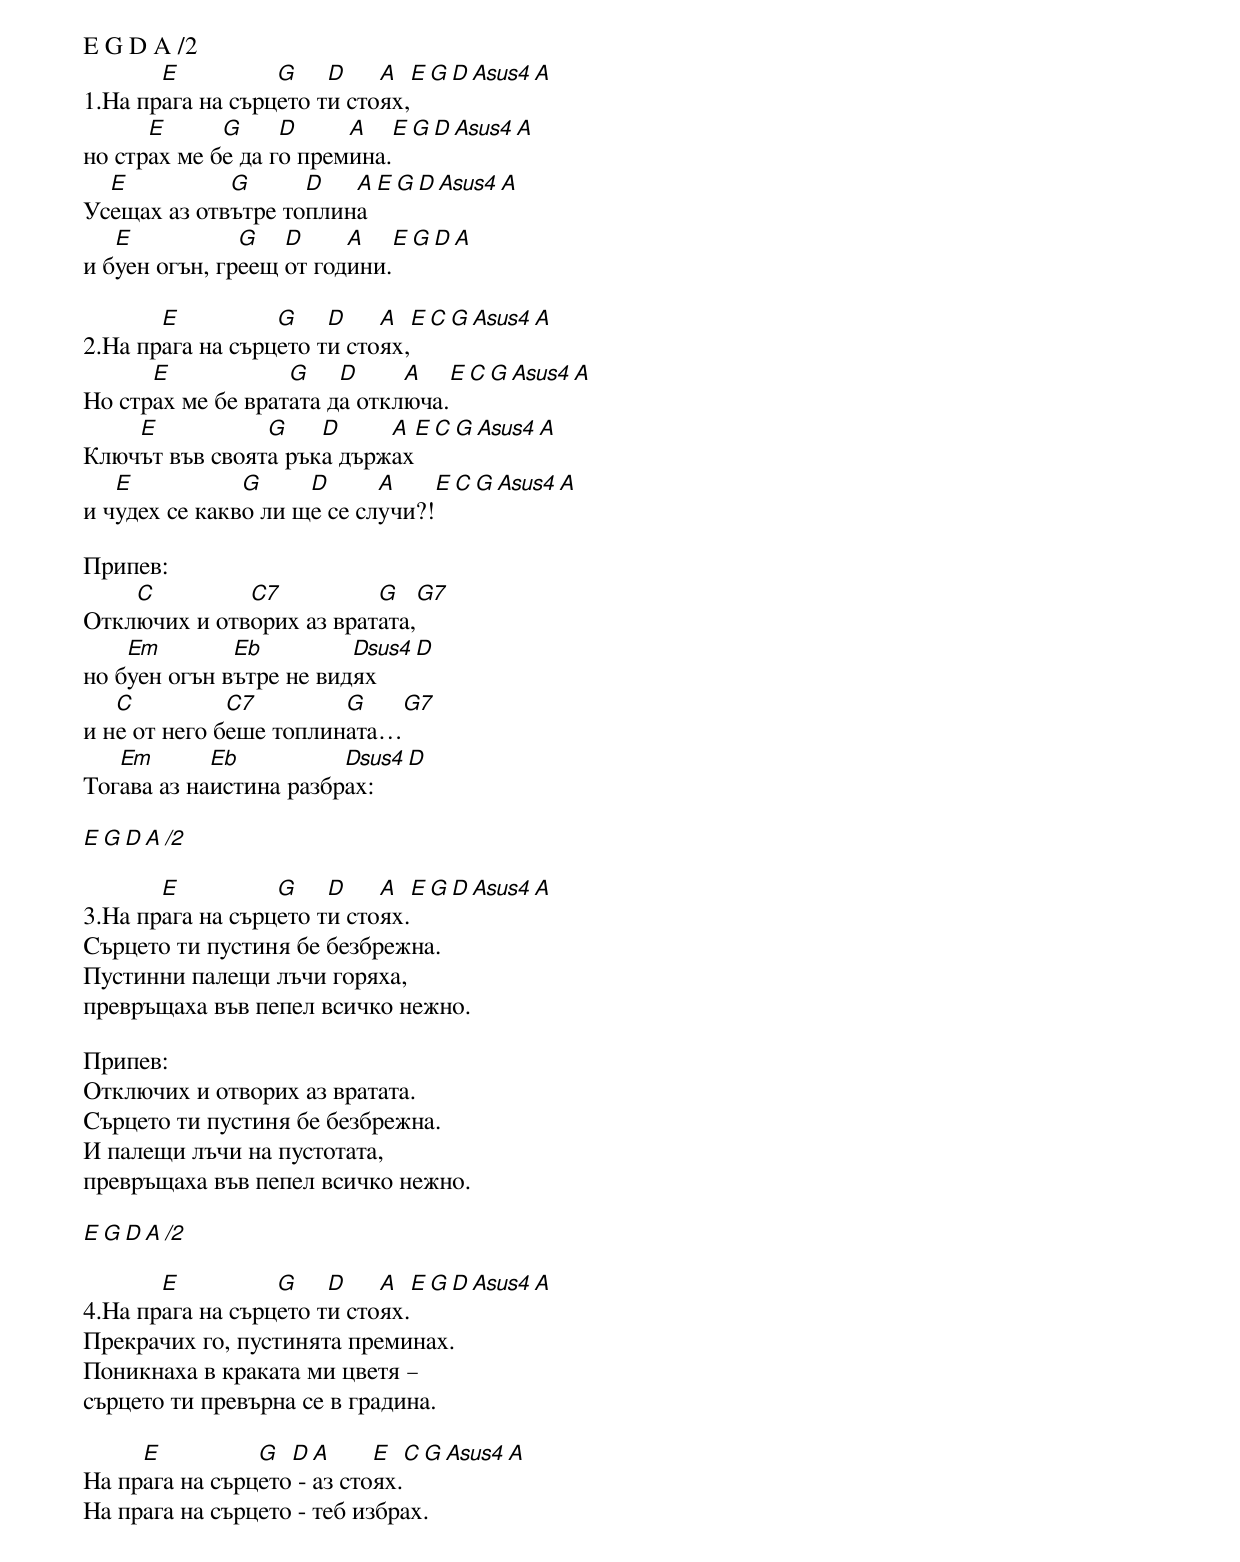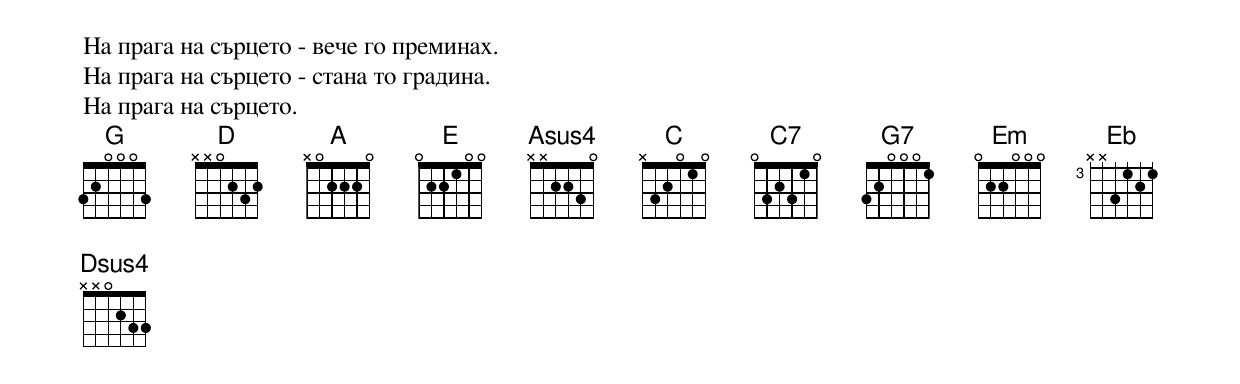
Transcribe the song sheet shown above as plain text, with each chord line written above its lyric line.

E G D A /2
       Е          G    D    A    E  G  D  Asus4 A
1.На прага на сърцето ти стоях,
      E      G     D     A   E  G  D  Asus4 A
но страх ме бе да го премина.
  E          G      D   A  E  G  D  Asus4 A
Усещах аз отвътре топлина
   E           G   D     A   E  G  D   A
и буен огън, греещ от години.

       E          G    D    A     E  C  G  Asus4 A
2.На прага на сърцето ти стоях,
      E            G    D     A    E  C  G  Asus4 A
Но страх ме бе вратата да отключа.
    E           G    D     A    E  C  G  Asus4 A
Ключът във своята ръка държах
   E           G     D      A    E  C  G  Asus4 A
и чудех се какво ли ще се случи?!

Припев:
    C         C7          G    G7
Отключих и отворих аз вратата,
    Em        Eb         Dsus4 D
но буен огън вътре не видях
   C          C7        G   G7
и не от него беше топлината…
   Em       Eb          Dsus4   D
Тогава аз наистина разбрах:

E G D A /2

       Е          G    D    A    E  G  D  Asus4 A
3.На прага на сърцето ти стоях.
Сърцето ти пустиня бе безбрежна.
Пустинни палещи лъчи горяха,
превръщаха във пепел всичко нежно.

Припев:
Отключих и отворих аз вратата.
Сърцето ти пустиня бе безбрежна.
И палещи лъчи на пустотата,
превръщаха във пепел всичко нежно.

E G D A /2

       Е          G    D    A    E  G  D  Asus4 A
4.На прага на сърцето ти стоях.
Прекрачих го, пустинята преминах.
Поникнаха в краката ми цветя –
сърцето ти превърна се в градина.

     E          G  D  A     E  C  G  Asus4 A
На прага на сърцето - аз стоях.
На прага на сърцето - теб избрах.
На прага на сърцето - вече го преминах.
На прага на сърцето - стана то градина.
На прага на сърцето.
